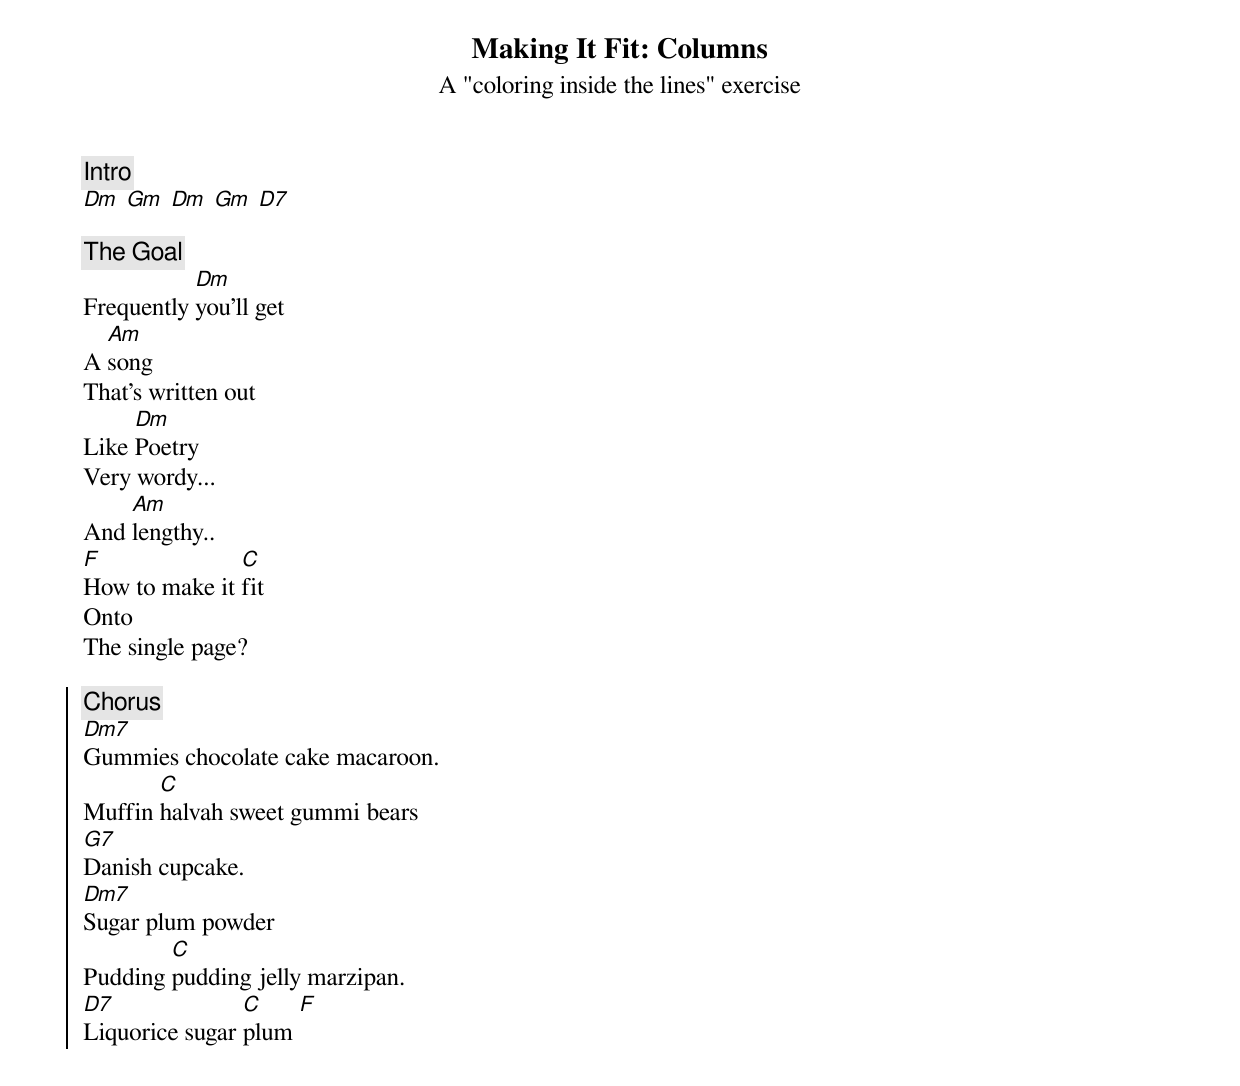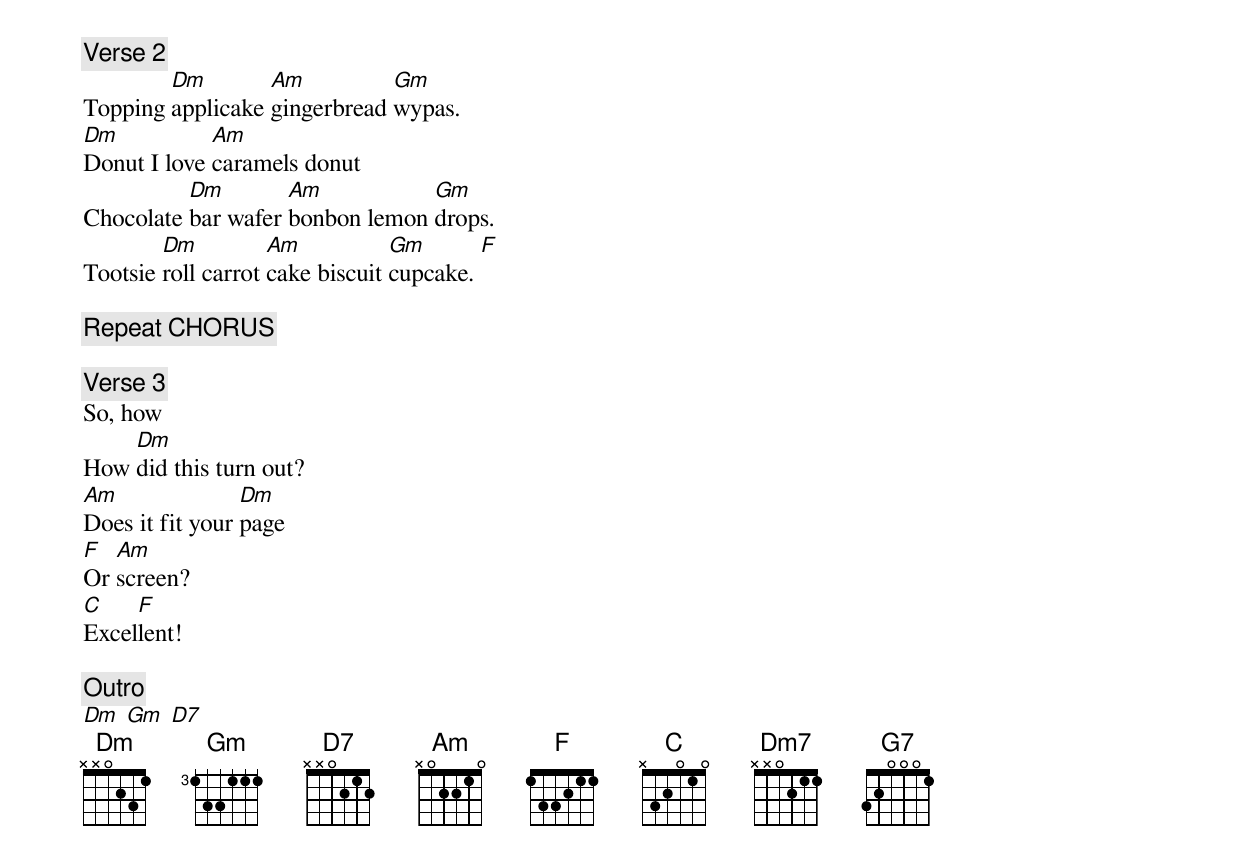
{title: Making It Fit: Columns}
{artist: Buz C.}
{subtitle: A "coloring inside the lines" exercise}

{c:Intro}
[Dm] [Gm] [Dm] [Gm] [D7]

{c:The Goal}
Frequently [Dm]you'll get
A [Am]song
That's written out
Like [Dm]Poetry
Very wordy...
And [Am]lengthy..
[F]How to make it [C]fit
Onto
The single page?

{soc}
{c:Chorus}
[Dm7]Gummies chocolate cake macaroon.
Muffin [C]halvah sweet gummi bears
[G7]Danish cupcake.
[Dm7]Sugar plum powder
Pudding [C]pudding jelly marzipan.
[D7]Liquorice sugar [C]plum [F]
{eoc}

{column_break}

{c: Verse 2}
Topping [Dm]applicake [Am]gingerbread [Gm]wypas.
[Dm]Donut I love [Am]caramels donut
Chocolate [Dm]bar wafer [Am]bonbon lemon [Gm]drops.
Tootsie [Dm]roll carrot [Am]cake biscuit [Gm]cupcake. [F]

{c: Repeat CHORUS}

{c: Verse 3}
So, how
How [Dm]did this turn out?
[Am]Does it fit your [Dm]page
[F]Or [Am]screen?
[C]Excel[F]lent!

{c: Outro}
[Dm] [Gm] [D7]
